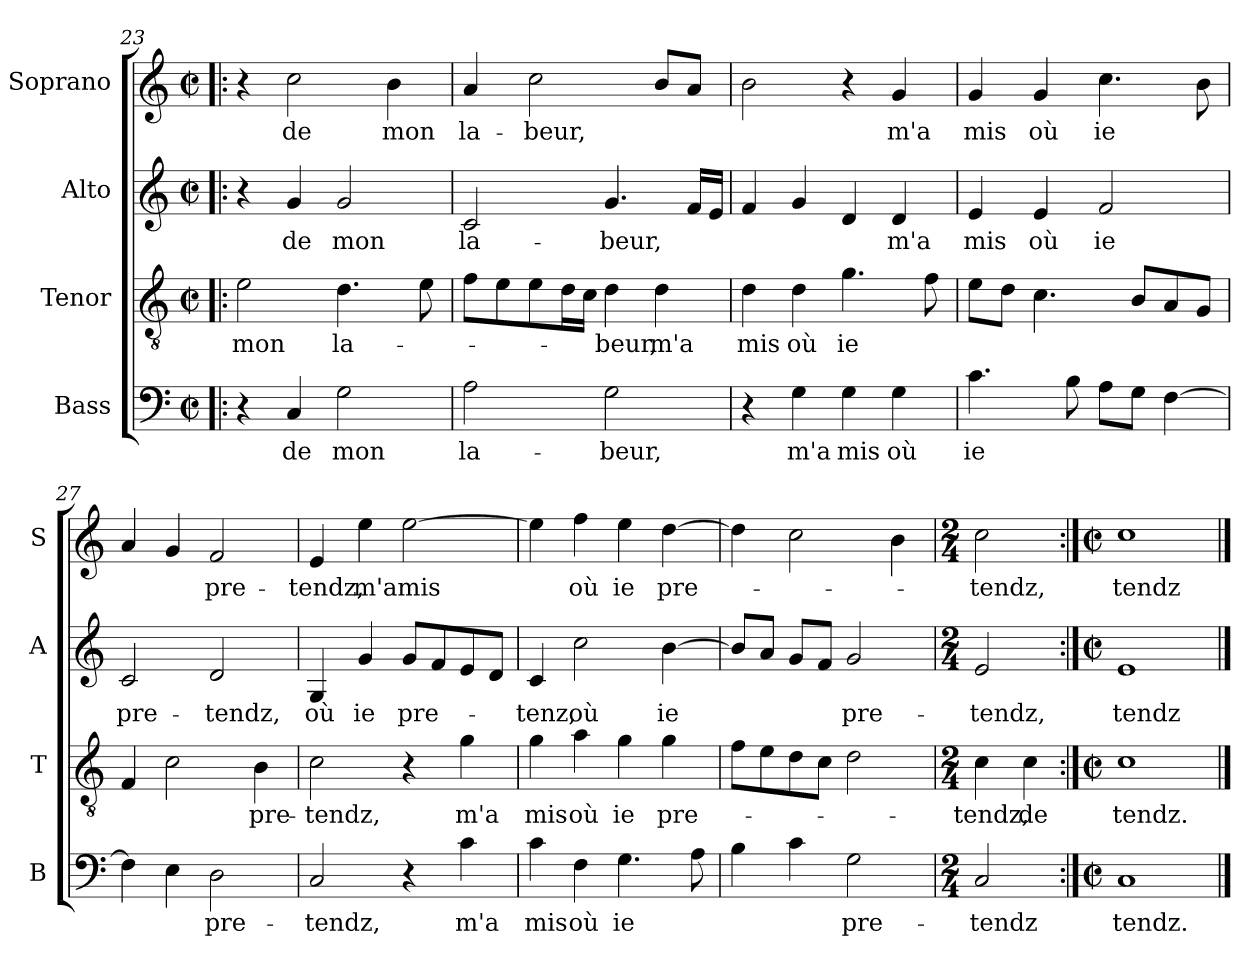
**kern	**text	**kern	**text	**kern	**text	**kern	**text
*part4	*part4	*part3	*part3	*part2	*part2	*part1	*part1
*staff4	*staff4	*staff3	*staff3	*staff2	*staff2	*staff1	*staff1
*I"Bass	*	*I"Tenor	*	*I"Alto	*	*I"Soprano	*
*I'B	*	*I'T	*	*I'A	*	*I'S	*
*clefF4	*	*clefGv2	*	*clefG2	*	*clefG2	*
*k[]	*	*k[]	*	*k[]	*	*k[]	*
*C:	*	*C:	*	*C:	*	*C:	*
*M2/2	*	*M2/2	*	*M2/2	*	*M2/2	*
*met(c|)	*	*met(c|)	*	*met(c|)	*	*met(c|)	*
=23!|:	=23!|:	=23!|:	=23!|:	=23!|:	=23!|:	=23!|:	=23!|:
!	!	!	!LO:LY:b	!	!	!	!
4r	.	2e\	mon	4r	.	4r	.
!	!LO:LY:b	!	!	!	!LO:LY:b	!	!LO:LY:b
4C/	de	.	.	4g/	de	2cc\	de
!	!LO:LY:b	!	!LO:LY:b	!	!LO:LY:b	!	!
2G\	mon	4.d\	la-	2g/	mon	.	.
!	!	!	!	!	!	!	!LO:LY:b
.	.	.	.	.	.	4b\	mon
.	.	8e\	.	.	.	.	.
=24	=24	=24	=24	=24	=24	=24	=24
!	!LO:LY:b	!	!	!	!LO:LY:b	!	!LO:LY:b
2A\	la-	8f\L	.	2c/	la-	4a/	la-
.	.	8e\	.	.	.	.	.
!	!	!	!	!	!	!	!LO:LY:b
.	.	8e\	.	.	.	2cc\	-beur,
.	.	16d\L	.	.	.	.	.
.	.	16c\JJ	.	.	.	.	.
!	!LO:LY:b	!	!LO:LY:b	!	!LO:LY:b	!	!
2G\	-beur,	4d\	-beur,	4.g/	-beur,	.	.
!	!	!	!LO:LY:b	!	!	!	!
.	.	4d\	m'a	.	.	8b/L	.
.	.	.	.	16f/LL	.	8a/J	.
.	.	.	.	16e/JJ	.	.	.
!!LO:PB:g=z
=25	=25	=25	=25	=25	=25	=25	=25
!	!	!	!LO:LY:b	!	!	!	!
4r	.	4d\	mis	4f/	.	2b\	.
!	!LO:LY:b	!	!LO:LY:b	!	!	!	!
4G\	m'a	4d\	où	4g/	.	.	.
!	!LO:LY:b	!	!LO:LY:b	!	!	!	!
4G\	mis	4.g\	ie	4d/	.	4r	.
!	!LO:LY:b	!	!	!	!LO:LY:b	!	!LO:LY:b
4G\	où	.	.	4d/	m'a	4g/	m'a
.	.	8f\	.	.	.	.	.
=26	=26	=26	=26	=26	=26	=26	=26
!	!LO:LY:b	!	!	!	!LO:LY:b	!	!LO:LY:b
4.c\	ie	8e\L	.	4e/	mis	4g/	mis
.	.	8d\J	.	.	.	.	.
!	!	!	!	!	!LO:LY:b	!	!LO:LY:b
.	.	4.c\	.	4e/	où	4g/	où
8B\	.	.	.	.	.	.	.
!	!	!	!	!	!LO:LY:b	!	!LO:LY:b
8A\L	.	.	.	2f/	ie	4.cc\	ie
8G\J	.	8B/L	.	.	.	.	.
[4F\	.	8A/	.	.	.	.	.
.	.	8G/J	.	.	.	8b\	.
=27	=27	=27	=27	=27	=27	=27	=27
!	!	!	!	!	!LO:LY:b	!	!
4F\]	.	4F/	.	2c/	pre-	4a/	.
4E\	.	2c\	.	.	.	4g/	.
!	!LO:LY:b	!	!	!	!LO:LY:b	!	!LO:LY:b
2D\	pre-	.	.	2d/	-tendz,	2f/	pre-
!	!	!	!LO:LY:b	!	!	!	!
.	.	4B\	pre-	.	.	.	.
=28	=28	=28	=28	=28	=28	=28	=28
!	!LO:LY:b	!	!LO:LY:b	!	!LO:LY:b	!	!LO:LY:b
2C/	-tendz,	2c\	-tendz,	4G/	où	4e/	-tendz,
!	!	!	!	!	!LO:LY:b	!	!LO:LY:b
.	.	.	.	4g/	ie	4ee\	m'a
!	!	!	!	!	!LO:LY:b	!	!LO:LY:b
4r	.	4r	.	8g/L	pre-	[2ee\	mis
.	.	.	.	8f/	.	.	.
!	!LO:LY:b	!	!LO:LY:b	!	!	!	!
4c\	m'a	4g\	m'a	8e/	.	.	.
.	.	.	.	8d/J	.	.	.
!!LO:LB:g=z
=29	=29	=29	=29	=29	=29	=29	=29
!	!LO:LY:b	!	!LO:LY:b	!	!LO:LY:b	!	!
4c\	mis	4g\	mis	4c/	-tenz,	4ee\]	.
!	!LO:LY:b	!	!LO:LY:b	!	!LO:LY:b	!	!LO:LY:b
4F\	où	4a\	où	2cc\	où	4ff\	où
!	!LO:LY:b	!	!LO:LY:b	!	!	!	!LO:LY:b
4.G\	ie	4g\	ie	.	.	4ee\	ie
!	!	!	!LO:LY:b	!	!LO:LY:b	!	!LO:LY:b
.	.	4g\	pre-	[4b\	ie	[4dd\	pre-
8A\	.	.	.	.	.	.	.
=30	=30	=30	=30	=30	=30	=30	=30
4B\	.	8f\L	.	8b/L]	.	4dd\]	.
.	.	8e\	.	8a/J	.	.	.
4c\	.	8d\	.	8g/L	.	2cc\	.
.	.	8c\J	.	8f/J	.	.	.
!	!LO:LY:b	!	!	!	!LO:LY:b	!	!
2G\	pre-	2d\	.	2g/	pre-	.	.
.	.	.	.	.	.	4b\	.
=31	=31	=31	=31	=31	=31	=31	=31
*M2/4	*	*M2/4	*	*M2/4	*	*M2/4	*
!	!LO:LY:b	!	!LO:LY:b	!	!LO:LY:b	!	!LO:LY:b
2C/	-tendz	4c\	-tendz,	2e/	-tendz,	2cc\	-tendz,
!	!	!	!LO:LY:b	!	!	!	!
.	.	4c\	de	.	.	.	.
=32:|!	=32:|!	=32:|!	=32:|!	=32:|!	=32:|!	=32:|!	=32:|!
*M2/2	*	*M2/2	*	*M2/2	*	*M2/2	*
*met(c|)	*	*met(c|)	*	*met(c|)	*	*met(c|)	*
!	!LO:LY:b	!	!LO:LY:b	!	!LO:LY:b	!	!LO:LY:b
1C	tendz.	1c	tendz.	1e	tendz	1cc	tendz
==	==	==	==	==	==	==	==
*-	*-	*-	*-	*-	*-	*-	*-
